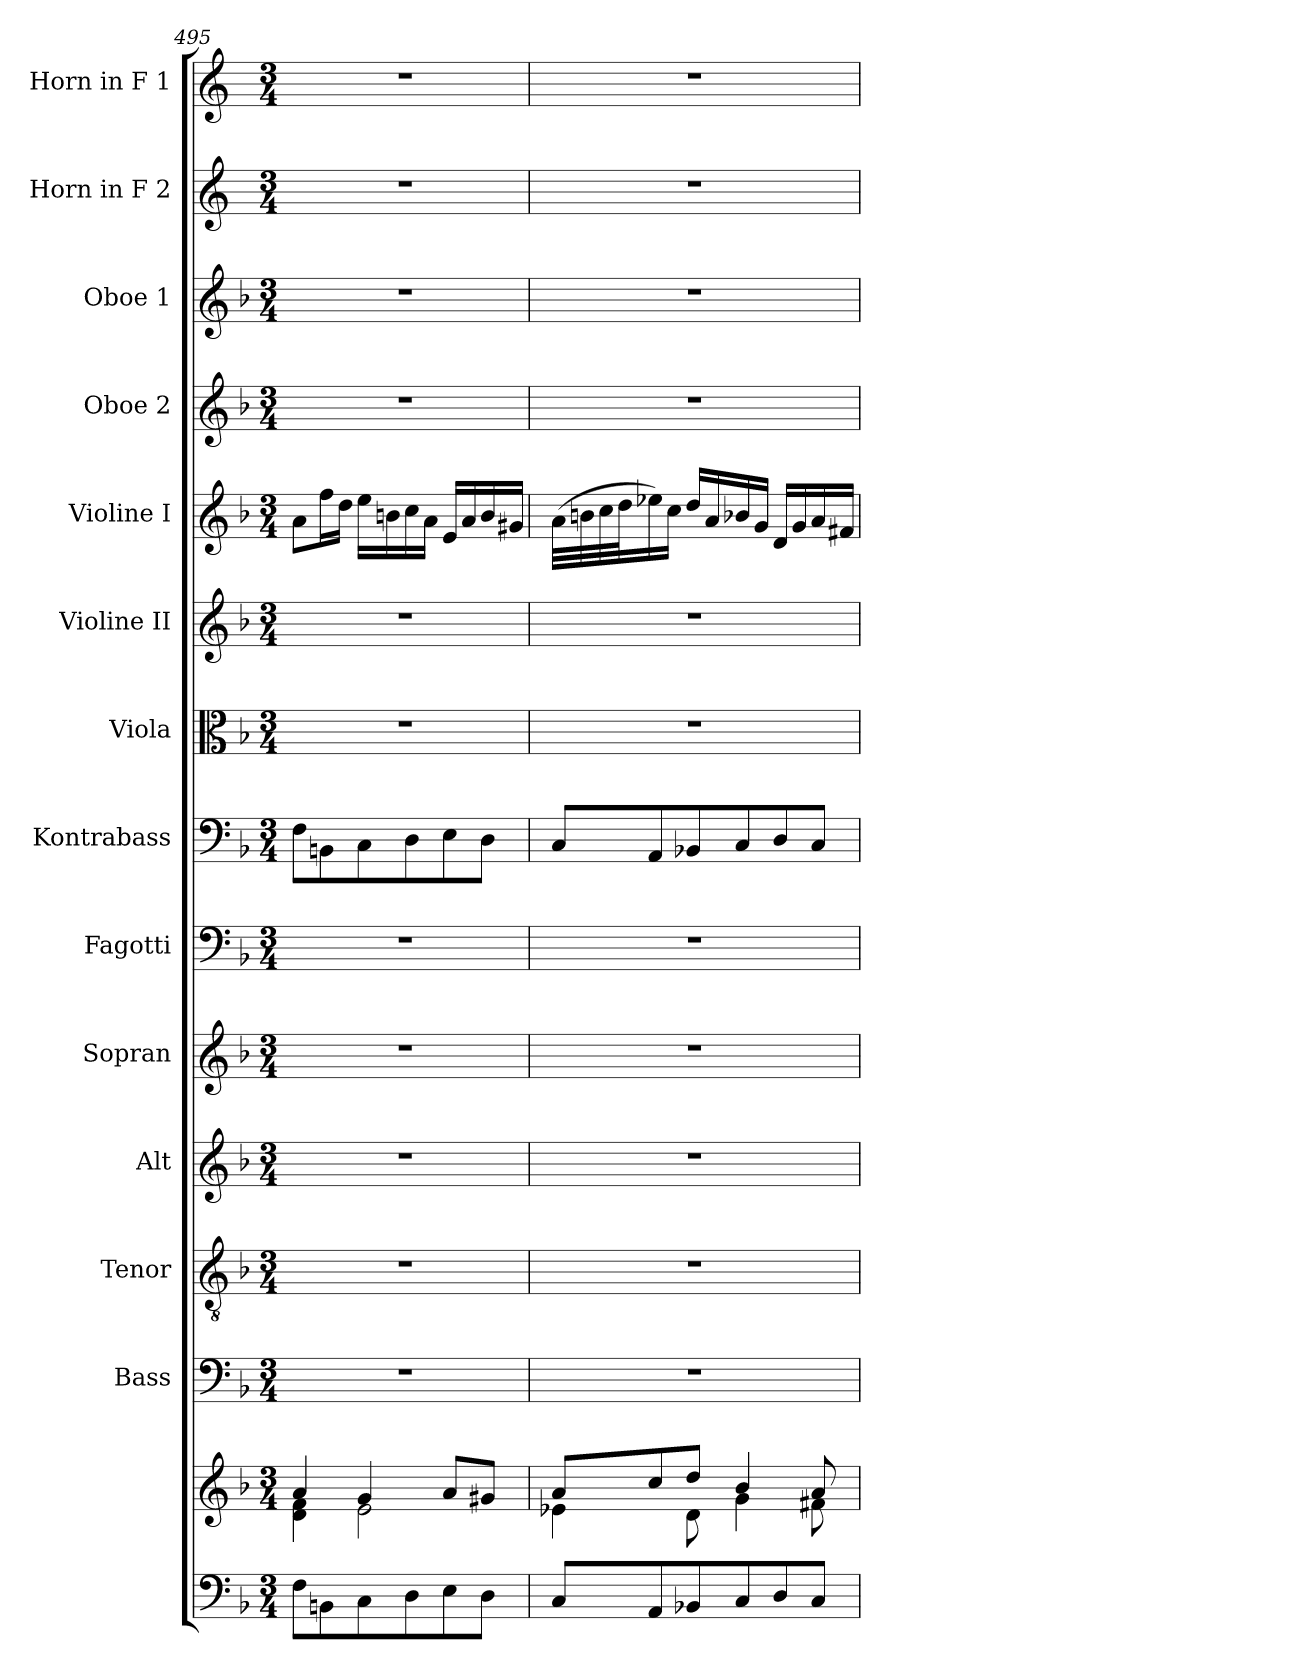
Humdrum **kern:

**kern	**kern	**kern	**kern	**kern	**kern	**kern	**kern	**kern	**kern	**kern	**kern	**kern	**kern	**kern
*part14	*part14	*part13	*part12	*part11	*part10	*part9	*part8	*part7	*part6	*part5	*part4	*part3	*part2	*part1
*staff15	*staff14	*staff13	*staff12	*staff11	*staff10	*staff9	*staff8	*staff7	*staff6	*staff5	*staff4	*staff3	*staff2	*staff1
*	*	*I"Bass	*I"Tenor	*I"Alt	*I"Sopran	*I"Fagotti	*I"Kontrabass	*I"Viola	*I"Violine II	*I"Violine I	*I"Oboe 2	*I"Oboe 1	*I"Horn in F 2	*I"Horn in F 1
*	*	*I'B.	*I'T.	*I'A.	*I'S.	*I'Fg.	*I'Kb.	*I'Vla.	*I'Vl. II	*I'Vl. I	*I'Ob. 2	*I'Ob. 1	*	*
*clefF4	*clefG2	*clefF4	*clefGv2	*clefG2	*clefG2	*clefF4	*clefF4	*clefC3	*clefG2	*clefG2	*clefG2	*clefG2	*clefG2	*clefG2
*	*	*	*	*	*	*	*ITrd7c12	*	*	*	*	*	*ITrd4c7	*ITrd4c7
*k[b-]	*k[b-]	*k[b-]	*k[b-]	*k[b-]	*k[b-]	*k[b-]	*k[b-]	*k[b-]	*k[b-]	*k[b-]	*k[b-]	*k[b-]	*k[b-]	*k[b-]
*F:	*F:	*F:	*F:	*F:	*F:	*F:	*F:	*F:	*F:	*F:	*F:	*F:	*F:	*F:
*M3/4	*M3/4	*M3/4	*M3/4	*M3/4	*M3/4	*M3/4	*M3/4	*M3/4	*M3/4	*M3/4	*M3/4	*M3/4	*M3/4	*M3/4
=495	=495	=495	=495	=495	=495	=495	=495	=495	=495	=495	=495	=495	=495	=495
*	*^	*	*	*	*	*	*	*	*	*	*	*	*	*
8F\L	4a/	4d\ 4f\	2.r	2.r	2.r	2.r	2.r	8FF\L	2.r	2.r	8a\L	2.r	2.r	2.r	2.r
8BBn\	.	.	.	.	.	.	.	8BBBn\	.	.	16ff\L	.	.	.	.
.	.	.	.	.	.	.	.	.	.	.	16dd\JJ	.	.	.	.
8C\	4g/	2e\	.	.	.	.	.	8CC\	.	.	16ee\LL	.	.	.	.
.	.	.	.	.	.	.	.	.	.	.	16bn\	.	.	.	.
8D\	.	.	.	.	.	.	.	8DD\	.	.	16cc\	.	.	.	.
.	.	.	.	.	.	.	.	.	.	.	16a\JJ	.	.	.	.
8E\	8a/L	.	.	.	.	.	.	8EE\	.	.	16e/LL	.	.	.	.
.	.	.	.	.	.	.	.	.	.	.	16a/	.	.	.	.
8D\J	8g#X/J	.	.	.	.	.	.	8DD\J	.	.	16b/	.	.	.	.
.	.	.	.	.	.	.	.	.	.	.	16g#X/JJ	.	.	.	.
!!LO:PB:g=z
=496	=496	=496	=496	=496	=496	=496	=496	=496	=496	=496	=496	=496	=496	=496	=496
8C/L	8a/L	4e-X\	2.r	2.r	2.r	2.r	2.r	8CC/L	2.r	2.r	(>32a\LLL	2.r	2.r	2.r	2.r
.	.	.	.	.	.	.	.	.	.	.	32bn\	.	.	.	.
.	.	.	.	.	.	.	.	.	.	.	32cc\	.	.	.	.
.	.	.	.	.	.	.	.	.	.	.	32dd\J	.	.	.	.
8AA/	8cc/	.	.	.	.	.	.	8AAA/	.	.	16ee-X\)	.	.	.	.
.	.	.	.	.	.	.	.	.	.	.	16cc\JJ	.	.	.	.
8BB-X/	8dd/J	8d\	.	.	.	.	.	8BBB-X/	.	.	16dd/LL	.	.	.	.
.	.	.	.	.	.	.	.	.	.	.	16a/	.	.	.	.
8C/	4b-/	4g\	.	.	.	.	.	8CC/	.	.	16b-X/	.	.	.	.
.	.	.	.	.	.	.	.	.	.	.	16g/JJ	.	.	.	.
8D/	.	.	.	.	.	.	.	8DD/	.	.	16d/LL	.	.	.	.
.	.	.	.	.	.	.	.	.	.	.	16g/	.	.	.	.
8C/J	8a/	8f#X\	.	.	.	.	.	8CC/J	.	.	16a/	.	.	.	.
.	.	.	.	.	.	.	.	.	.	.	16f#X/JJ	.	.	.	.
*	*v	*v	*	*	*	*	*	*	*	*	*	*	*	*	*
=	=	=	=	=	=	=	=	=	=	=	=	=	=	=
*-	*-	*-	*-	*-	*-	*-	*-	*-	*-	*-	*-	*-	*-	*-
